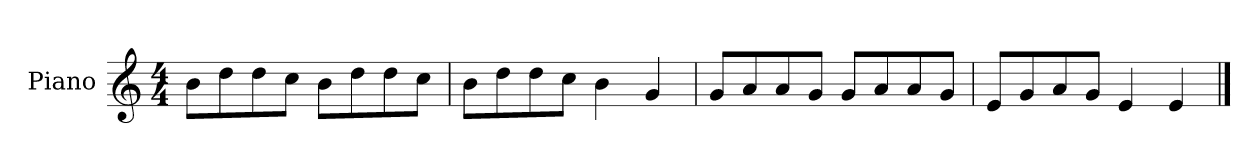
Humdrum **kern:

**kern
*part1
*staff1
*I"Piano
*I'P-no
*clefG2
*k[]
*M4/4
*MM90
=1
8b\L
8dd\
8dd\
8cc\J
8b\L
8dd\
8dd\
8cc\J
=2
8b\L
8dd\
8dd\
8cc\J
4b\
4g/
=3
8g/L
8a/
8a/
8g/J
8g/L
8a/
8a/
8g/J
=4
8e/L
8g/
8a/
8g/J
4e/
4e/
==
*-
